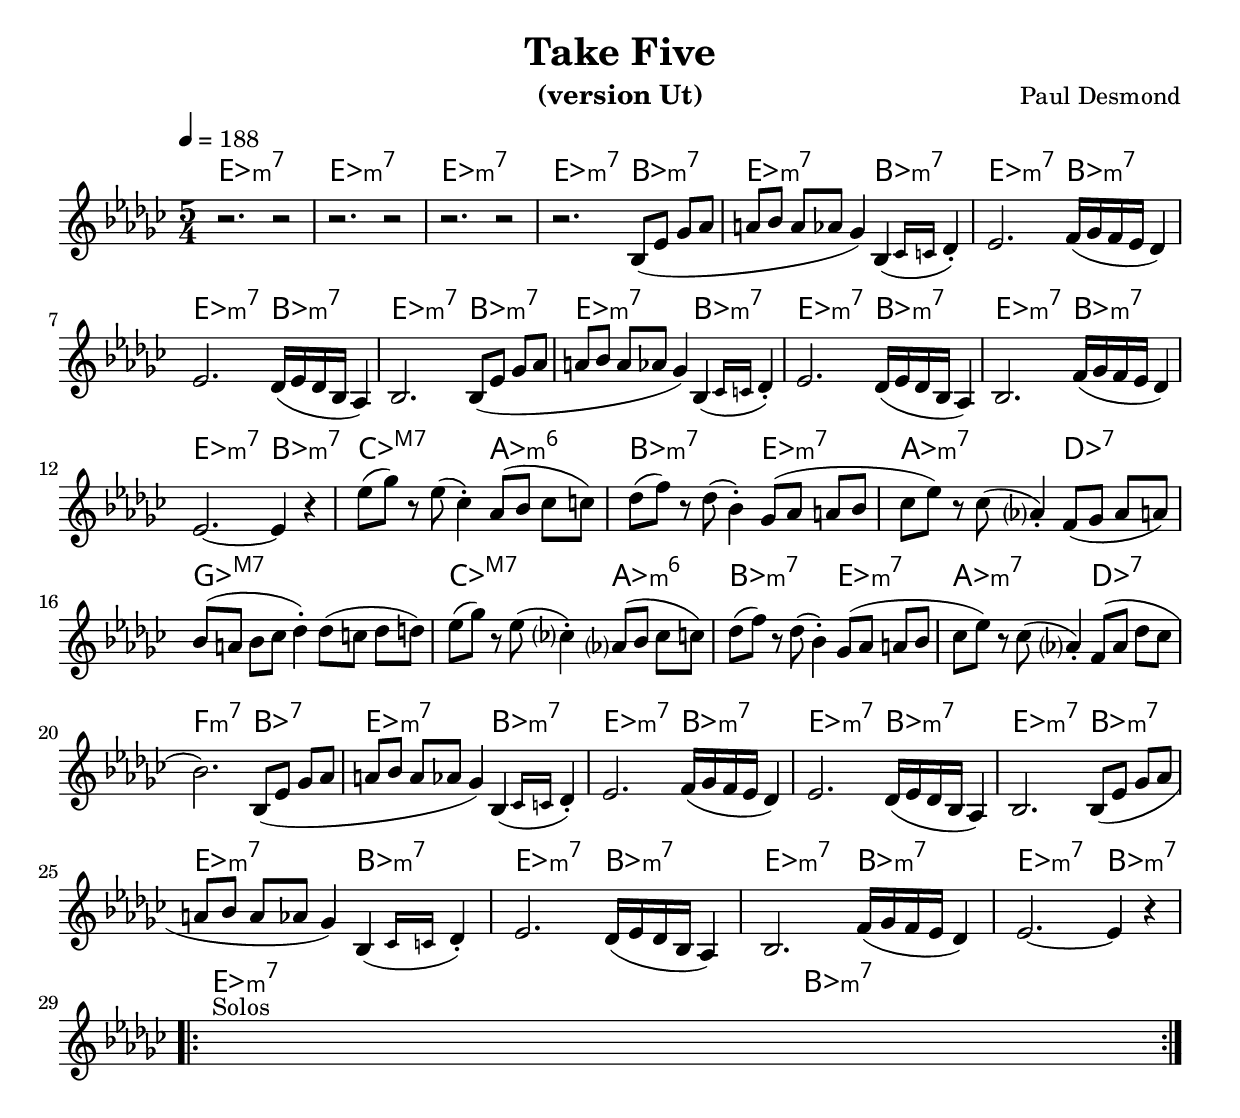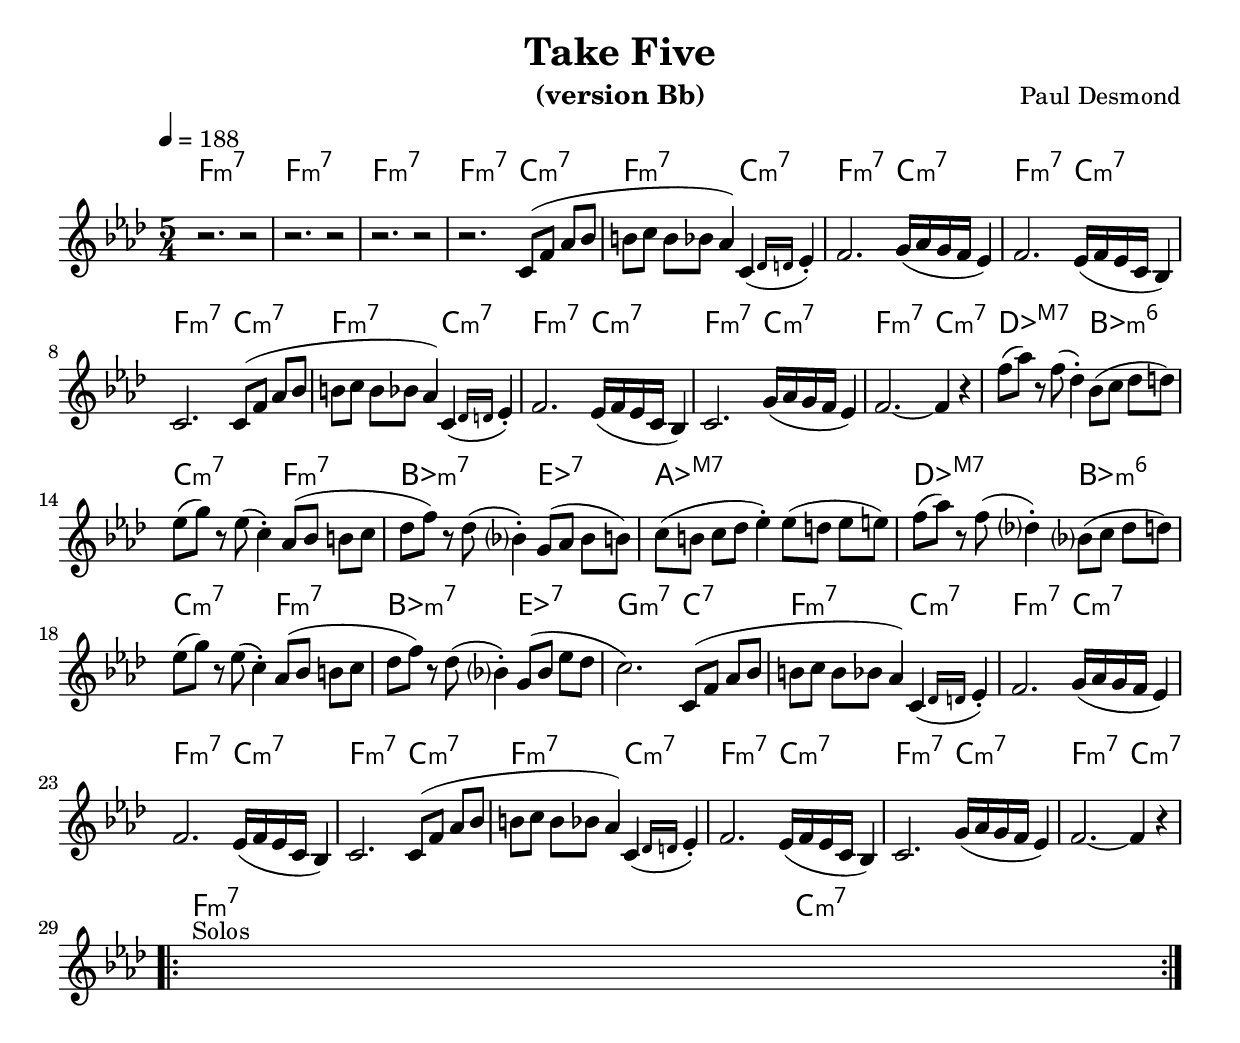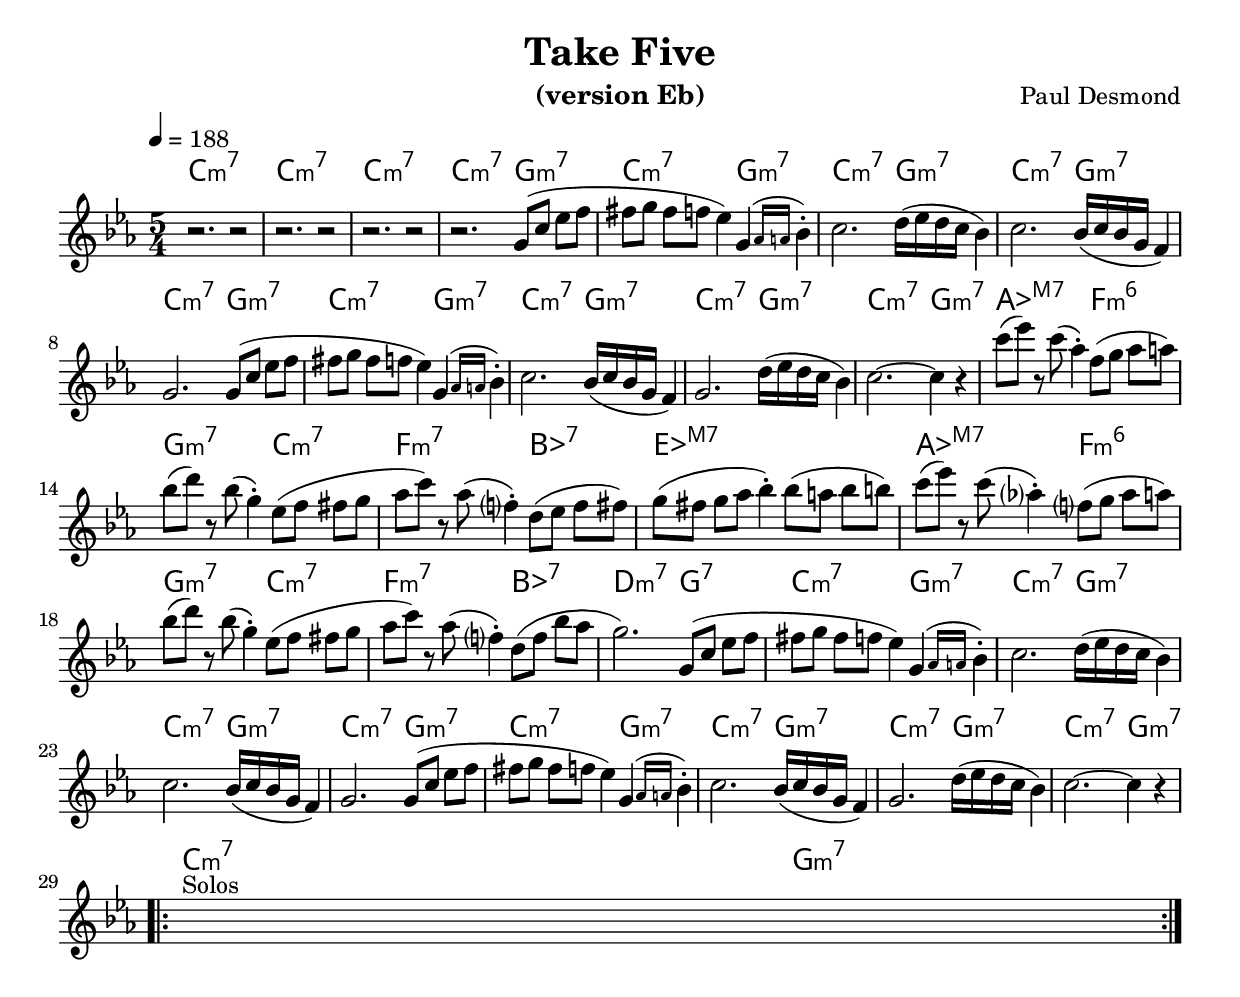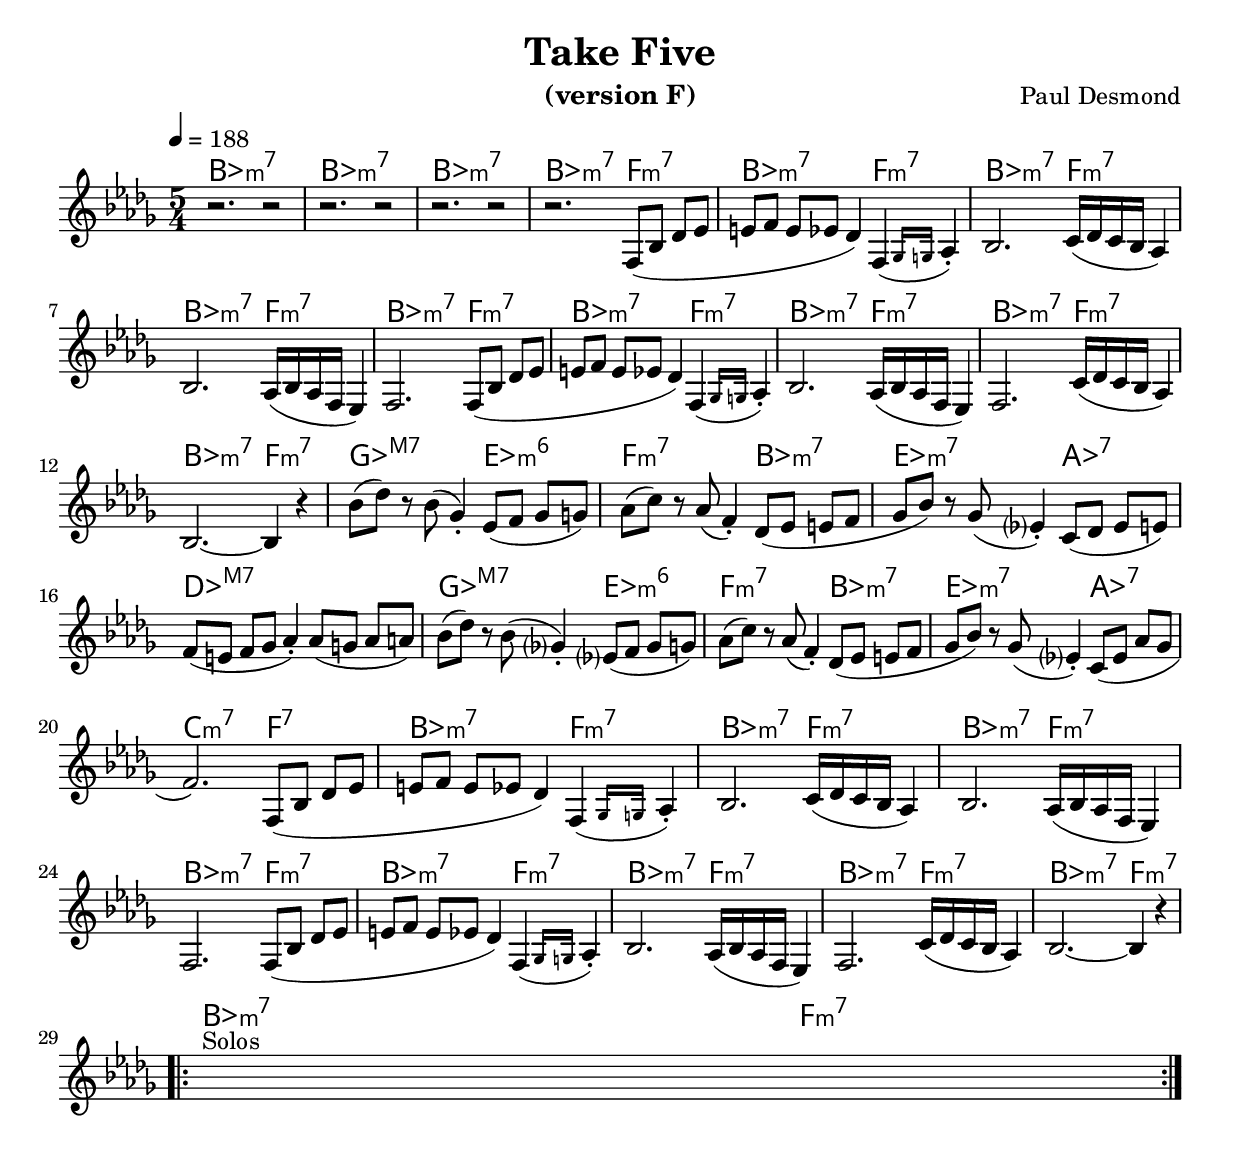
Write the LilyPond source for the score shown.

% Created on Mon Sep 20 15:23:38 CEST 2010
\version "2.22.0"

#(set-global-staff-size 21)
#(set-default-paper-size "a4")

\include "utils/AccordsJazzDefs.ly"

\paper { indent = 0\cm} 

\header {
	title = "Take Five" 
 	composer = "Paul Desmond"
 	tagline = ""

}


accords = \chords {
	es1:m7 s4
	es1:m7 s4
	es1:m7 s4
	es2.:m7 bes2:m7
	es2.:m7 bes2:m7 es2.:m7 bes2:m7 es2.:m7 bes2:m7 es2.:m7 bes2:m7
	es2.:m7 bes2:m7 es2.:m7 bes2:m7 es2.:m7 bes2:m7 es2.:m7 bes2:m7
	ces2.:maj7 aes2:m6 bes2.:m7 es2:m7 aes2.:m7 des2:7 ges1:maj7 s4
	ces2.:maj7 aes2:m6 bes2.:m7 es2:m7 aes2.:m7 des2:7 f2.:m7 bes2:7
	es2.:m7 bes2:m7 es2.:m7 bes2:m7 es2.:m7 bes2:m7 es2.:m7 bes2:m7
	es2.:m7 bes2:m7 es2.:m7 bes2:m7 es2.:m7 bes2:m7 es2.:m7 bes2:m7
	\repeat volta 16 {es2.:m7 bes2:m7}
	%s4c1:m7.5+.9+ % un accord
	%es:m7 % un deuxiÃƒÂ¨me
}

staffViolon = \new Staff {
	\time 5/4
	\tempo 4 = 188 
	\set Staff.midiInstrument = "trumpet"
	\key ges \major
	\clef treble
	\accidentalStyle modern-cautionary
	\relative c' { 	
 % Type notes here 
\compressEmptyMeasures
%\set Timing.beamExceptions = #'()
r2. r2 r2. r2 r2. r2 r2.
bes8( es ges aes a bes a aes ges4)
bes,( \grace {ces16[ c]} des4-.)
es2. f16( ges f es des4)
es2. des16( es des bes aes4)
bes2.
bes8( es ges aes a bes a aes ges4)
bes,( \grace {ces16[ c]} des4-.)
es2. des16( es des bes aes4)
bes2. f'16( ges f es des4)
es2.~ es4 r
%\key b \major
es'8( ges) r es( ces4-.) aes8( bes ces c)
des( f) r des( bes4-.) ges8( aes a bes
ces es) r ces( aes4-.) f8( ges aes a)
bes( a bes ces des4-.) des8( c des d)
es8( ges) r es( ces4-.) aes8( bes ces c)
des( f) r des( bes4-.) ges8( aes a bes
ces es) r ces( aes4-.) f8( aes des ces
bes2.) bes,8( es ges aes
%\key ges \major
a bes a aes ges4)
bes,( \grace {ces16[ c]} des4-.)
es2. f16( ges f es des4)
es2. des16( es des bes aes4)
bes2.
bes8( es ges aes a bes a aes ges4)
bes,( \grace {ces16[ c]} des4-.)
es2. des16( es des bes aes4)
bes2. f'16( ges f es des4)
es2.~ es4 r
\break

\repeat volta 16 {s2.^"Solos" s2}
%c4^\markup{Essai} cis c cis
%\mark \markup {\musicglyph "scripts.coda" }
%c cis c c
	}
}

theme = \staffViolon

\include "utils/books.ly"
